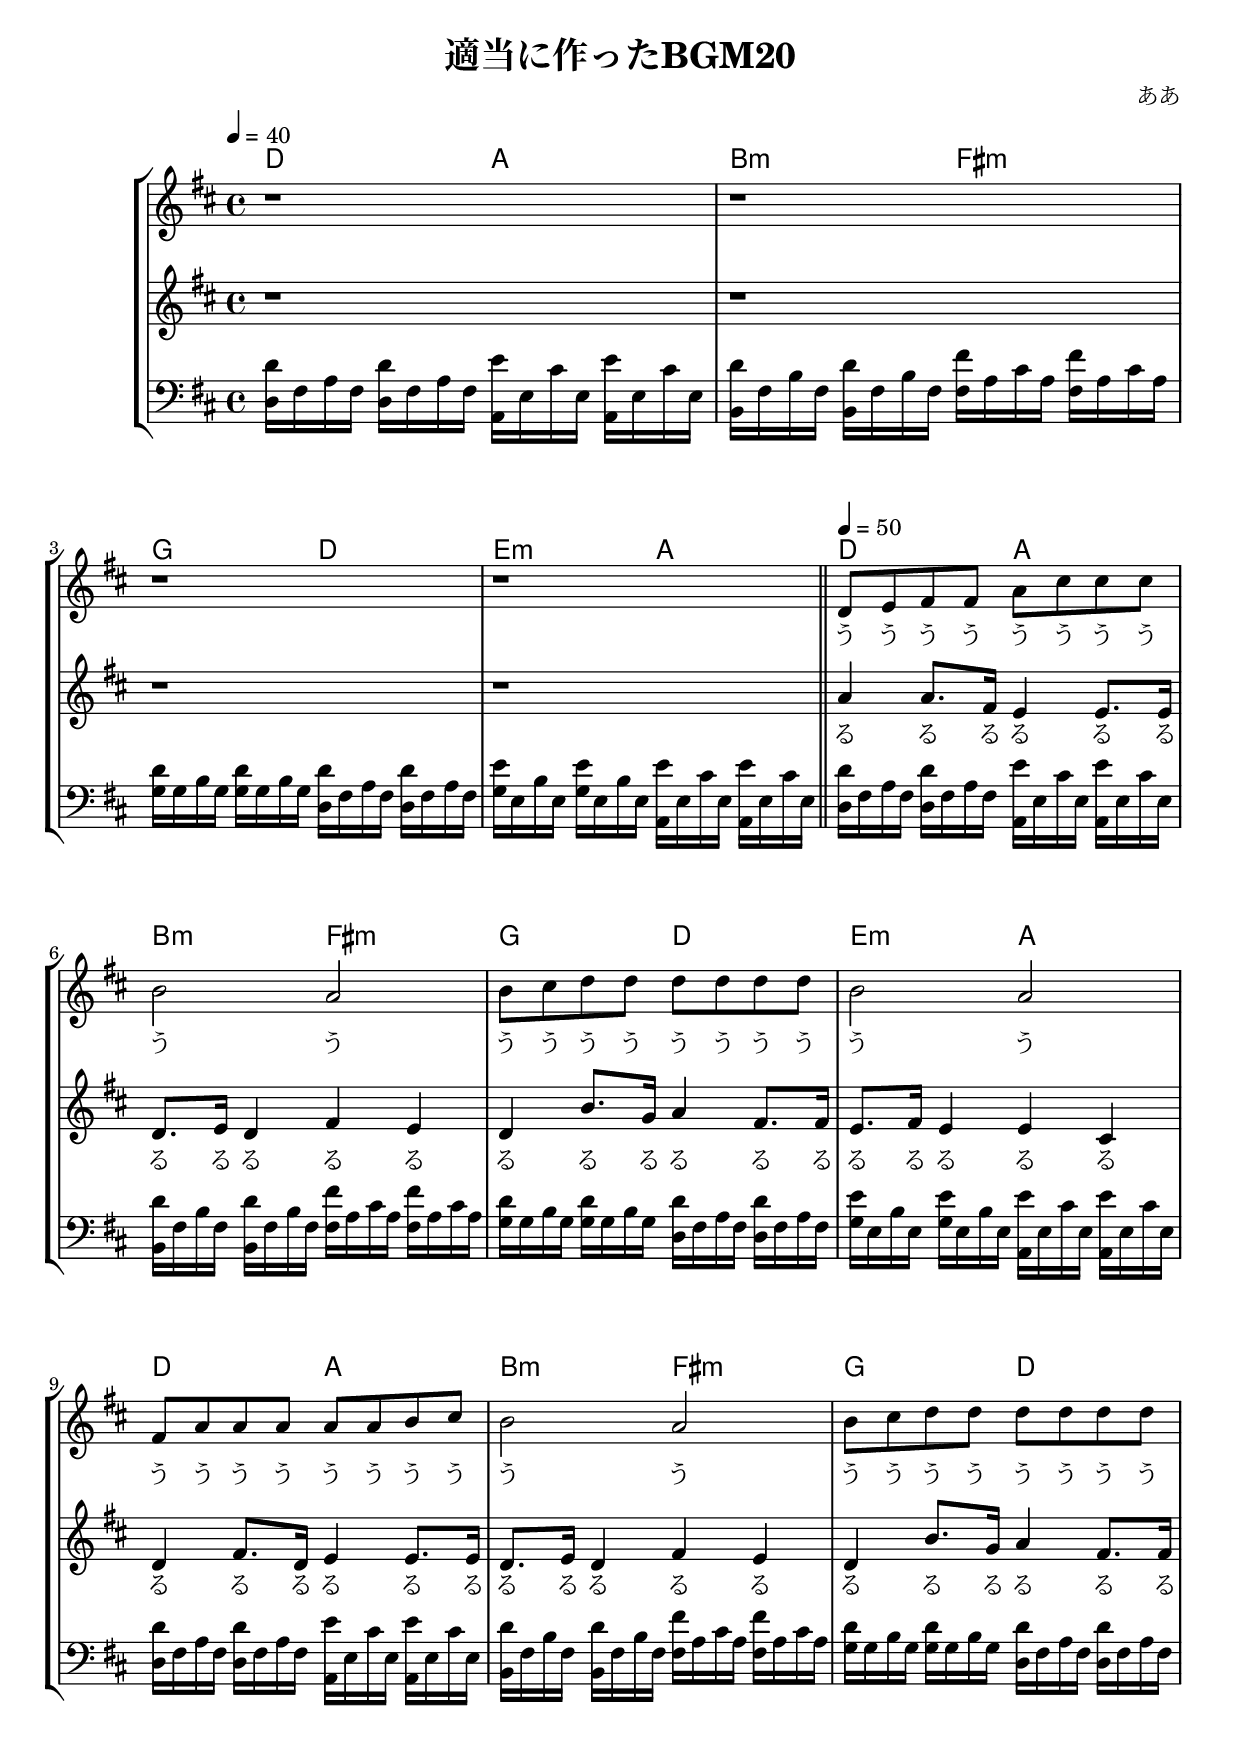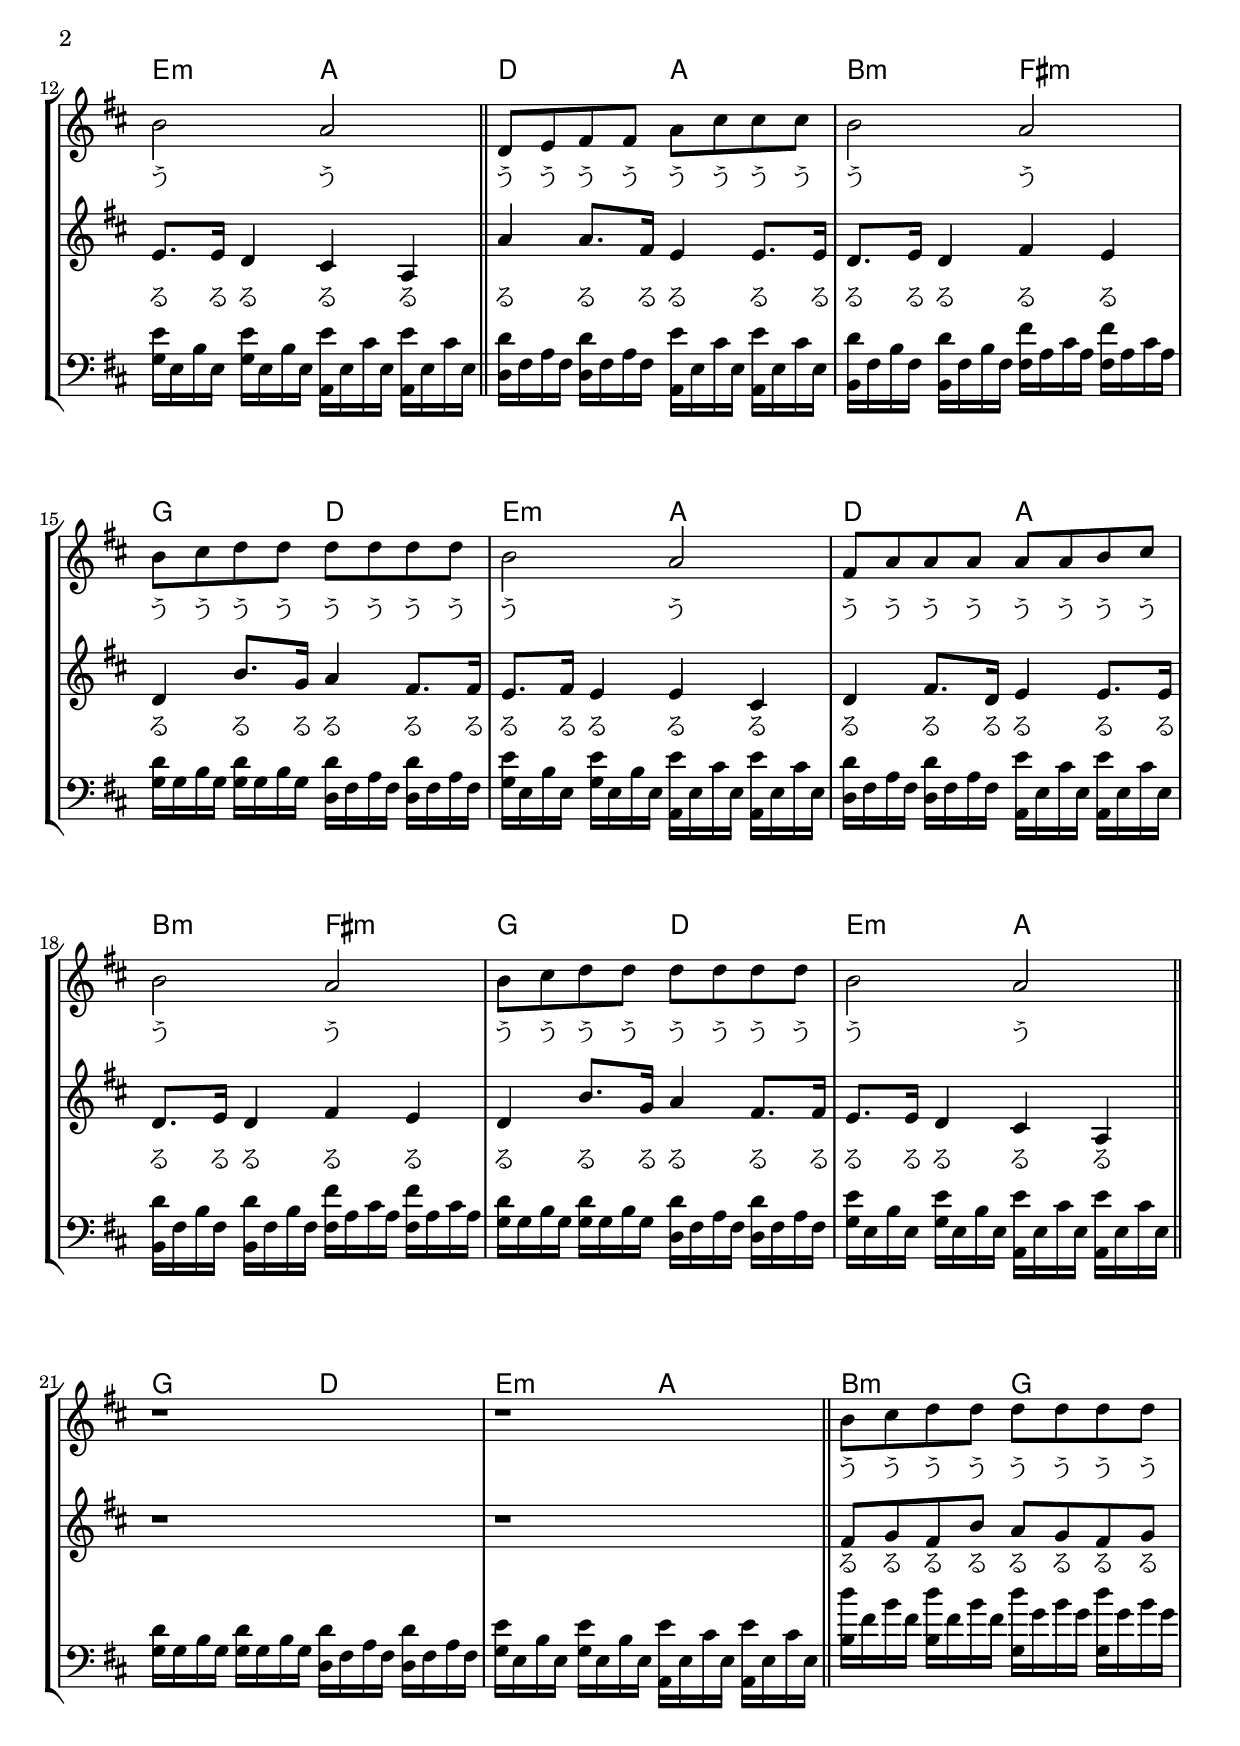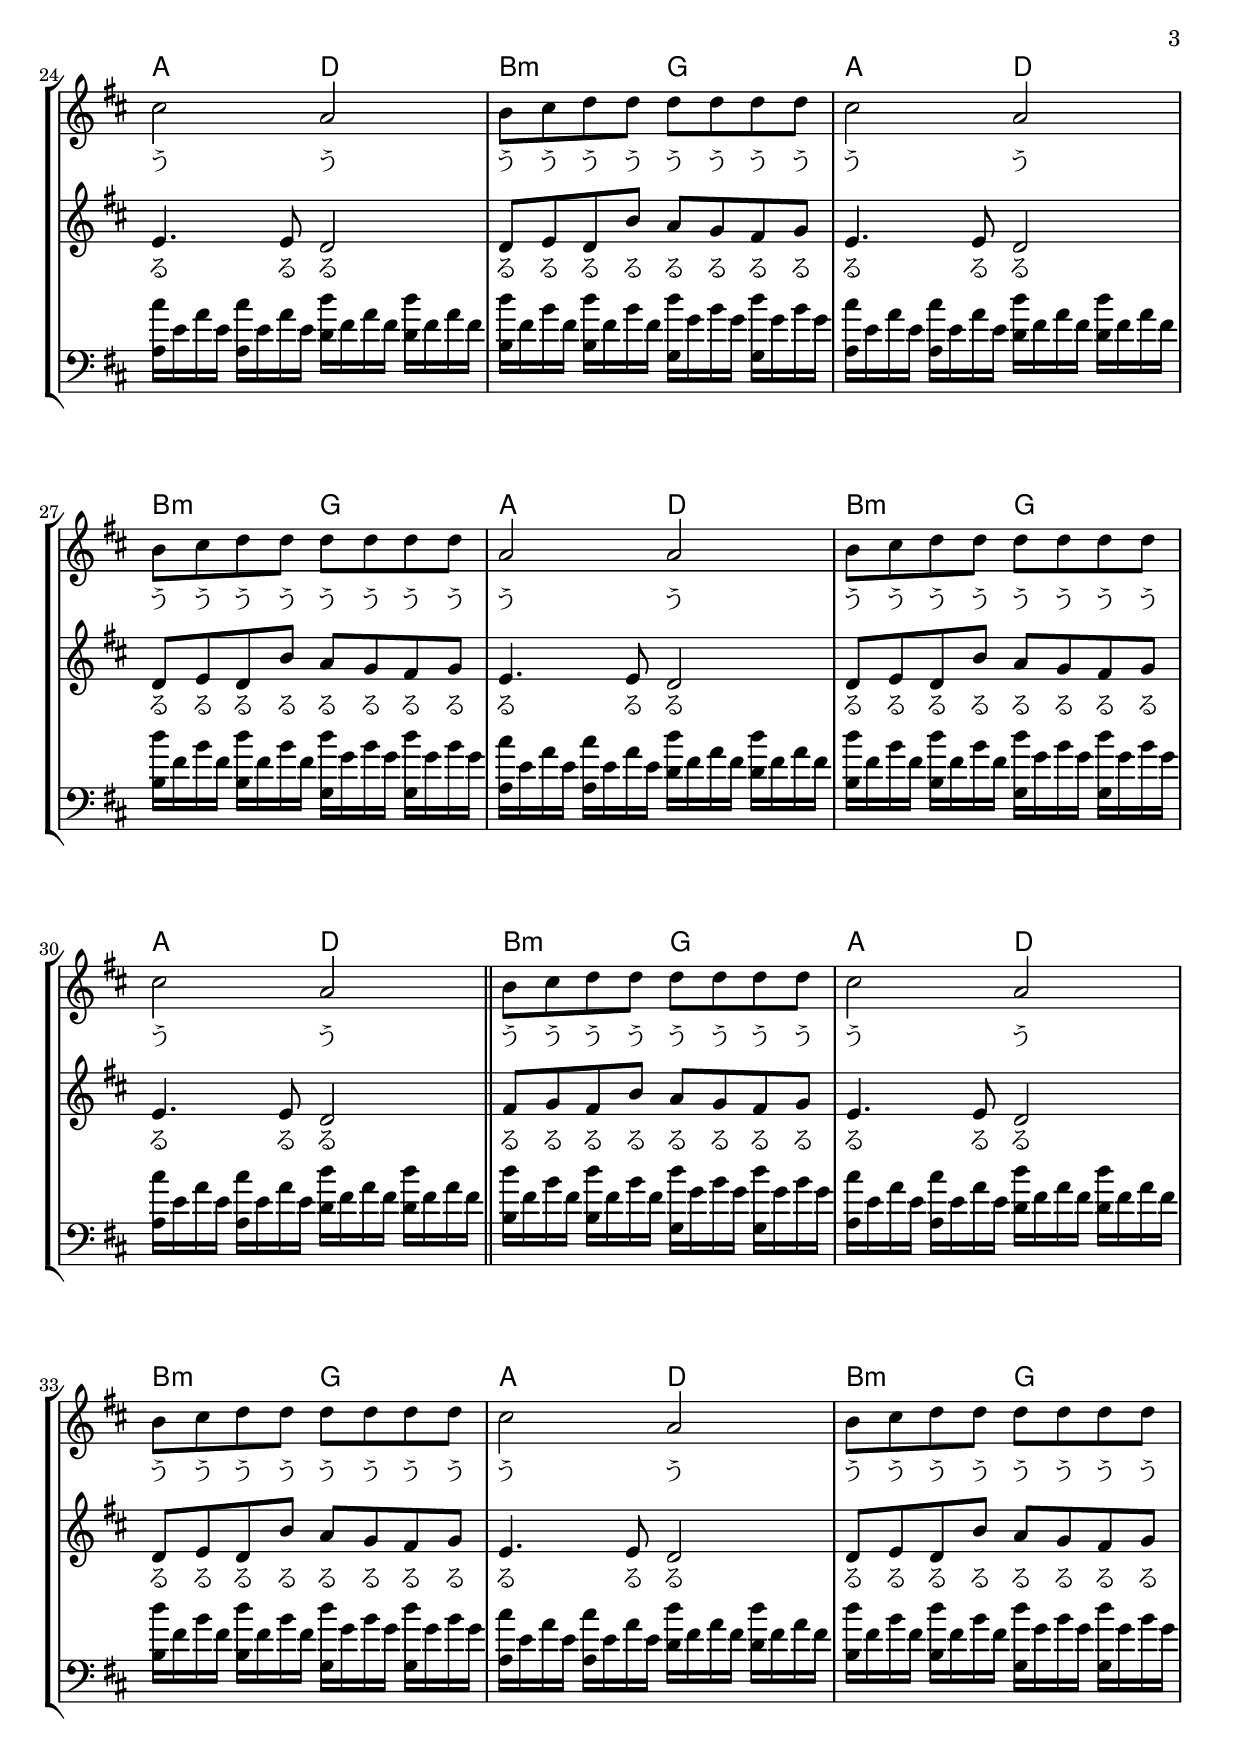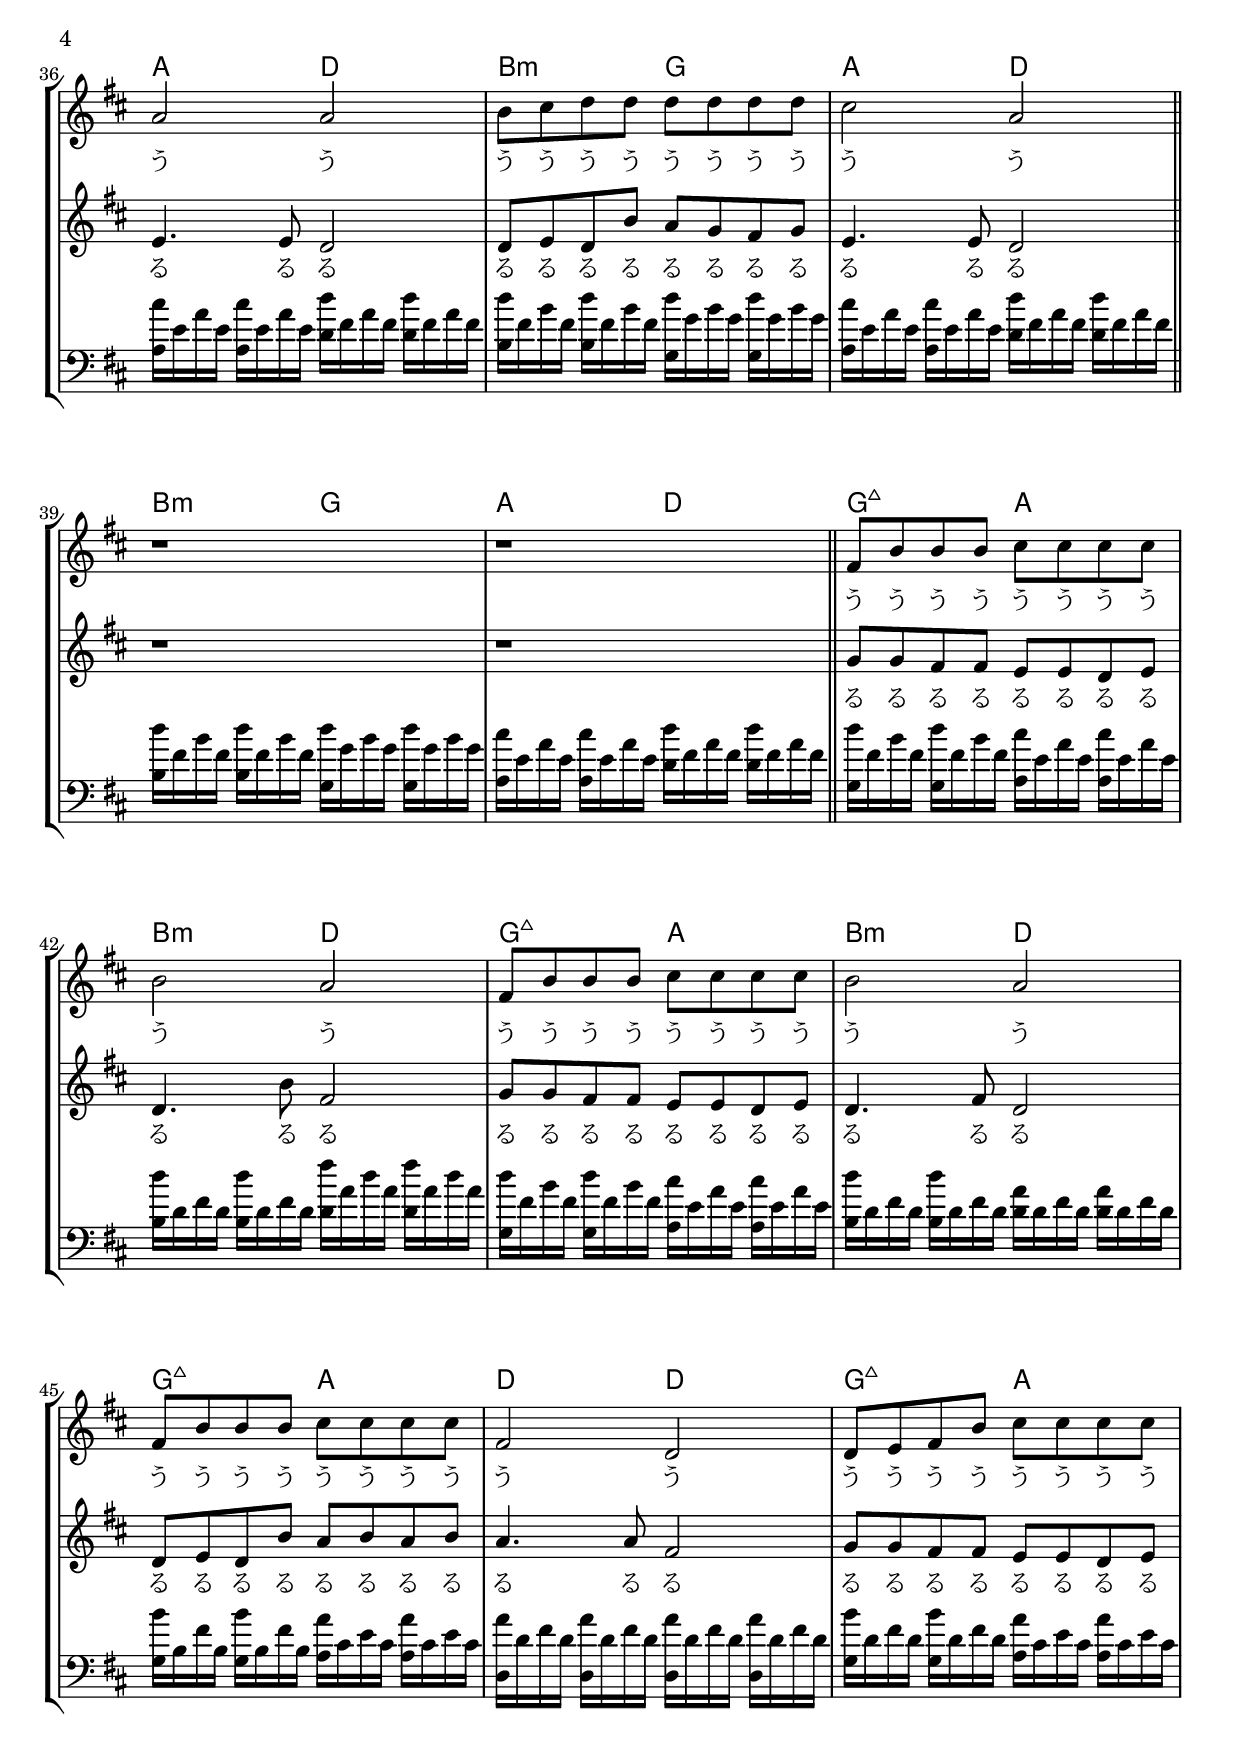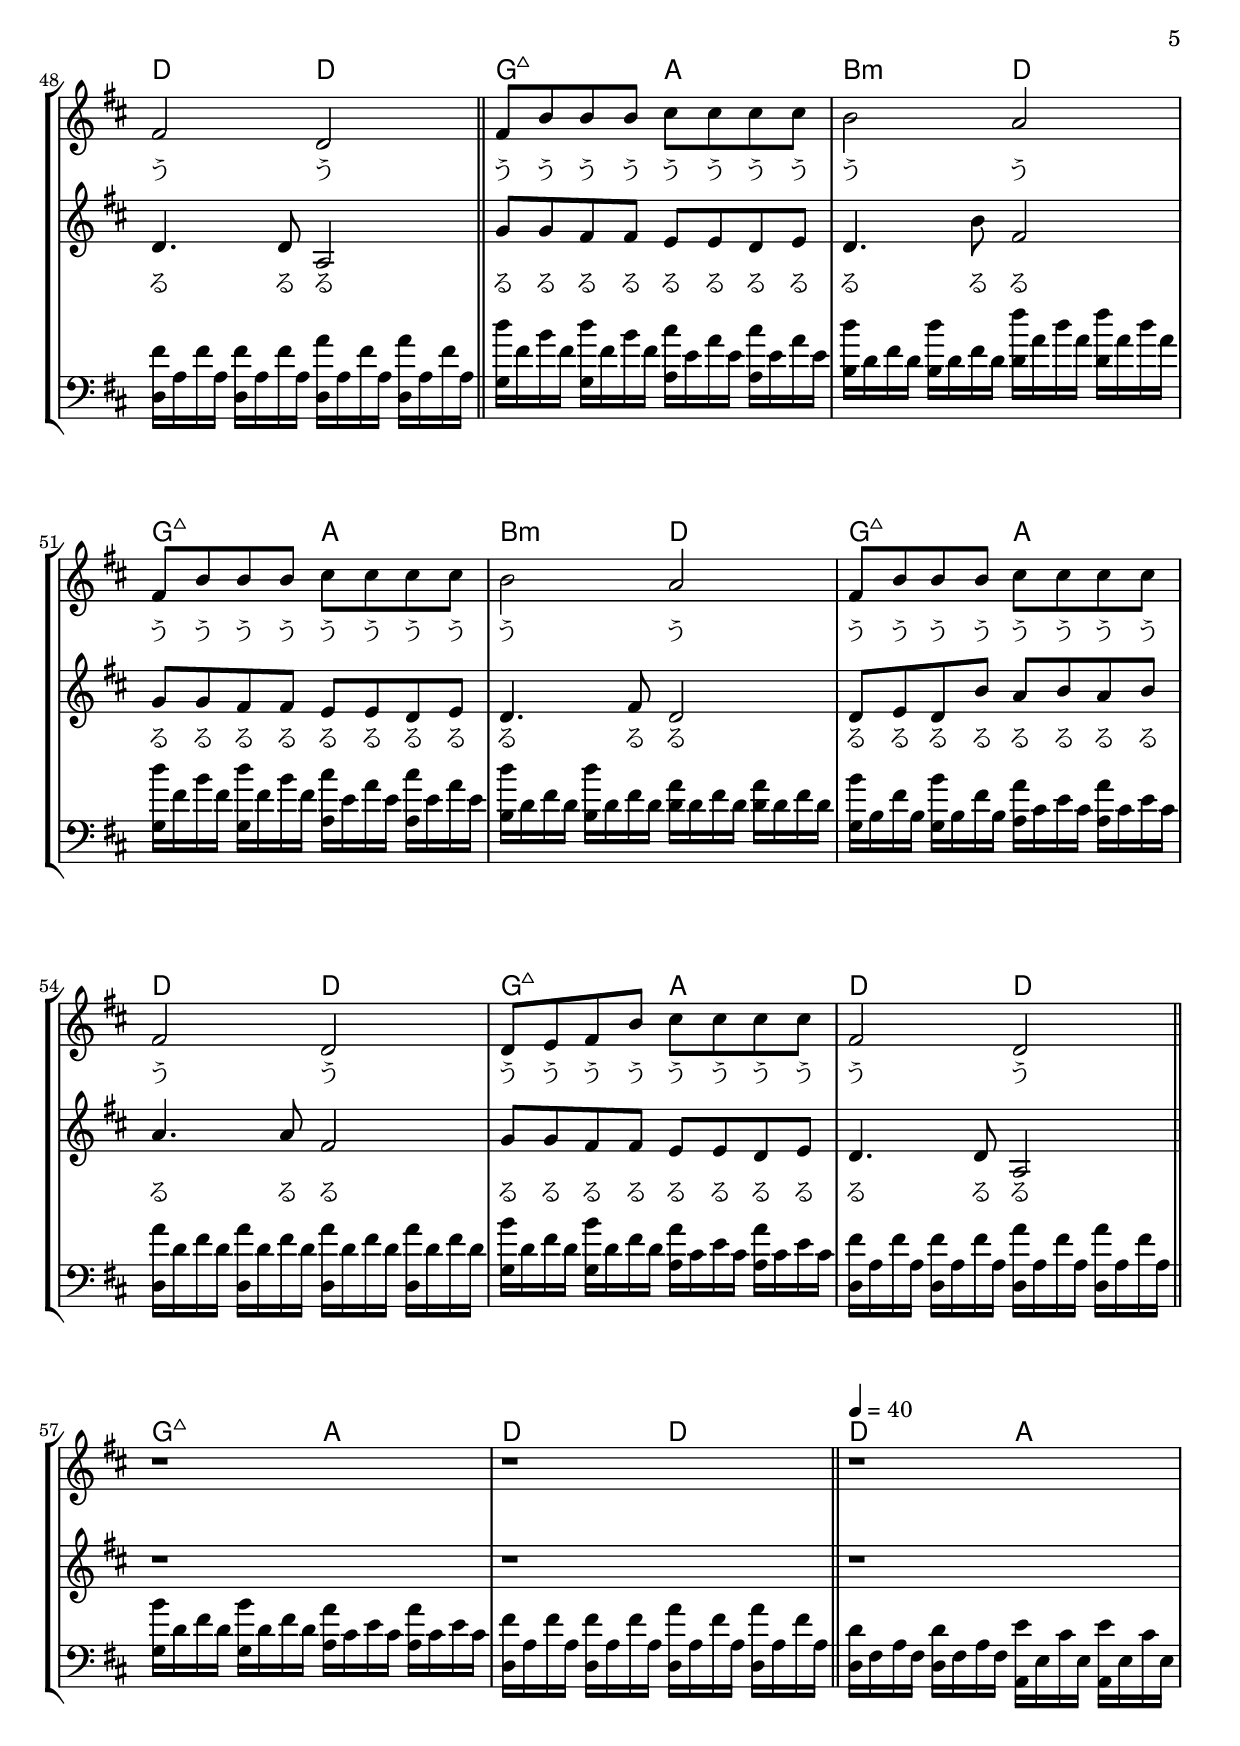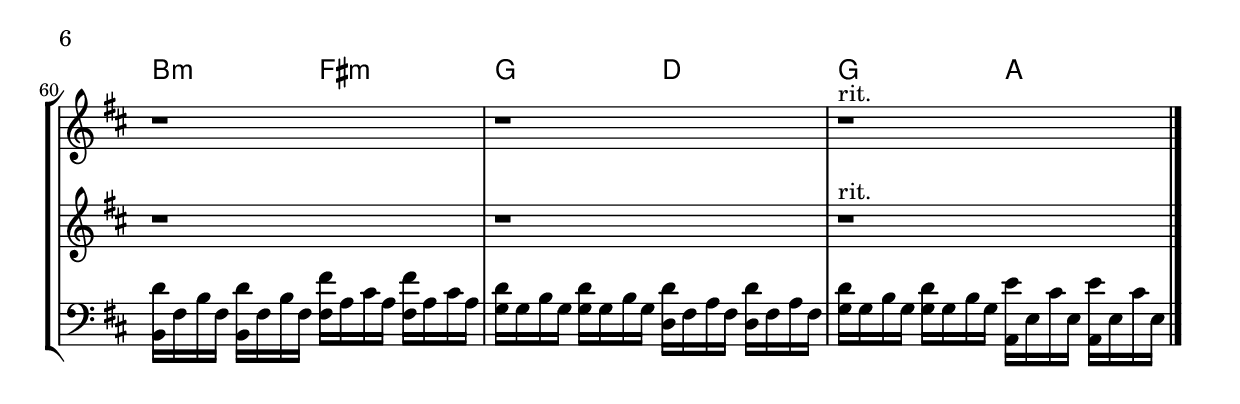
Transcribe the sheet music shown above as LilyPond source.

\version "2.12.1"

\header {
	title = \markup {適当に作ったBGM20}
	composer = \markup \center-column {ああ}
}

harmony = \chordmode {
	d2 a b:m fis:m g d e:m a 

	d a b:m fis:m g d e:m a d a b:m fis:m g d e:m a 

	d a b:m fis:m g d e:m a d a b:m fis:m g d e:m a 

	g d e:m a 

	b:m g a d b:m g a d b:m g a d b:m g a d 

	b:m g a d b:m g a d b:m g a d b:m g a d 

	b:m g a d 

	g:maj7 a b:m d g:maj7 a b:m d g:maj7 a d d g:maj7 a d d 

	g:maj7 a b:m d g:maj7 a b:m d g:maj7 a d d g:maj7 a d d 

	g:maj7 a d d 

	d a b:m fis:m g d g a 
}

melody = {
	\key d \major
	\tempo 4 = 40
	r1 | r1 | r1 | r1   
	\set Staff.midiInstrument = #"Tubular Bells"
		\tempo 4 = 50
d'8  e'8  fis'8  fis'8  a'8  cis''8  cis''8  cis''8 
	b'2  a'2 
	b'8  cis''8  d''8  d''8  d''8  d''8  d''8  d''8 
	b'2  a'2 
	fis'8  a'8  a'8  a'8  a'8  a'8  b'8  cis''8 
	b'2  a'2 
	b'8  cis''8  d''8  d''8  d''8  d''8  d''8  d''8 
	b'2  a'2
	\set Staff.midiInstrument = #"Dulcimer"
	d'8  e'8  fis'8  fis'8  a'8  cis''8  cis''8  cis''8 
	b'2  a'2 
	b'8  cis''8  d''8  d''8  d''8  d''8  d''8  d''8 
	b'2  a'2 
	fis'8  a'8  a'8  a'8  a'8  a'8  b'8  cis''8 
	b'2  a'2 
	b'8  cis''8  d''8  d''8  d''8  d''8  d''8  d''8 
	b'2  a'2
	r1 | r1   
	\set Staff.midiInstrument = #"Church organ"
	b'8  cis''8  d''8  d''8  d''8  d''8  d''8  d''8 
	cis''2  a'2 
	b'8  cis''8  d''8  d''8  d''8  d''8  d''8  d''8 
	cis''2  a'2 
	b'8  cis''8  d''8  d''8  d''8  d''8  d''8  d''8 
	a'2  a'2 
	b'8  cis''8  d''8  d''8  d''8  d''8  d''8  d''8 
	cis''2  a'2
	\set Staff.midiInstrument = #"Drawbar Organ"
	b'8  cis''8  d''8  d''8  d''8  d''8  d''8  d''8 
	cis''2  a'2 
	b'8  cis''8  d''8  d''8  d''8  d''8  d''8  d''8 
	cis''2  a'2 
	b'8  cis''8  d''8  d''8  d''8  d''8  d''8  d''8 
	a'2  a'2 
	b'8  cis''8  d''8  d''8  d''8  d''8  d''8  d''8 
	cis''2  a'2
	r1 | r1   
	\set Staff.midiInstrument = #"Acoustic grand"
	fis'8  b'8  b'8  b'8  cis''8  cis''8  cis''8  cis''8 
	b'2  a'2 
	fis'8  b'8  b'8  b'8  cis''8  cis''8  cis''8  cis''8 
	b'2  a'2 
	fis'8  b'8  b'8  b'8  cis''8  cis''8  cis''8  cis''8 
	fis'2  d'2 
	d'8  e'8  fis'8  b'8  cis''8  cis''8  cis''8  cis''8 
	fis'2  d'2
	\set Staff.midiInstrument = #"Percussive Organ"
	fis'8  b'8  b'8  b'8  cis''8  cis''8  cis''8  cis''8 
	b'2  a'2 
	fis'8  b'8  b'8  b'8  cis''8  cis''8  cis''8  cis''8 
	b'2  a'2 
	fis'8  b'8  b'8  b'8  cis''8  cis''8  cis''8  cis''8 
	fis'2  d'2 
	d'8  e'8  fis'8  b'8  cis''8  cis''8  cis''8  cis''8 
	fis'2  d'2
	r1 | r1   
	\tempo 4 = 40
	r1 | r1 | r1 | r1^"rit." \bar "|."
}

words = \lyricmode {
	
	う  う  う  う  う  う  う  う  う  う  う  う  う  う  う  う  う  う  う  う  う  う  う  う  う  う  う  う  う  う  う  う  う  う  う  う  う  う  う  う  
	う  う  う  う  う  う  う  う  う  う  う  う  う  う  う  う  う  う  う  う  う  う  う  う  う  う  う  う  う  う  う  う  う  う  う  う  う  う  う  う  
	
	う  う  う  う  う  う  う  う  う  う  う  う  う  う  う  う  う  う  う  う  う  う  う  う  う  う  う  う  う  う  う  う  う  う  う  う  う  う  う  う  
	う  う  う  う  う  う  う  う  う  う  う  う  う  う  う  う  う  う  う  う  う  う  う  う  う  う  う  う  う  う  う  う  う  う  う  う  う  う  う  う  
	
	う  う  う  う  う  う  う  う  う  う  う  う  う  う  う  う  う  う  う  う  う  う  う  う  う  う  う  う  う  う  う  う  う  う  う  う  う  う  う  う  
	う  う  う  う  う  う  う  う  う  う  う  う  う  う  う  う  う  う  う  う  う  う  う  う  う  う  う  う  う  う  う  う  う  う  う  う  う  う  う  う  
	
	
}

secondmelody = {
	\key d \major
	\tempo 4 = 40
	r1 | r1 | r1 | r1   
	\set Staff.midiInstrument = #"Violin"
		\tempo 4 = 50
a'4  a'8.  fis'16  e'4  e'8.  e'16 
	d'8.  e'16  d'4  fis'4  e'4 
	d'4  b'8.  g'16  a'4  fis'8.  fis'16 
	e'8.  fis'16  e'4  e'4  cis'4 
	d'4  fis'8.  d'16  e'4  e'8.  e'16 
	d'8.  e'16  d'4  fis'4  e'4 
	d'4  b'8.  g'16  a'4  fis'8.  fis'16 
	e'8.  e'16  d'4  cis'4  a4
	\set Staff.midiInstrument = #"Violin"
	a'4  a'8.  fis'16  e'4  e'8.  e'16 
	d'8.  e'16  d'4  fis'4  e'4 
	d'4  b'8.  g'16  a'4  fis'8.  fis'16 
	e'8.  fis'16  e'4  e'4  cis'4 
	d'4  fis'8.  d'16  e'4  e'8.  e'16 
	d'8.  e'16  d'4  fis'4  e'4 
	d'4  b'8.  g'16  a'4  fis'8.  fis'16 
	e'8.  e'16  d'4  cis'4  a4
	r1 | r1   
	\set Staff.midiInstrument = #"Cello"
	fis'8  g'8  fis'8  b'8  a'8  g'8  fis'8  g'8 
	e'4.  e'8  d'2 
	d'8  e'8  d'8  b'8  a'8  g'8  fis'8  g'8 
	e'4.  e'8  d'2 
	d'8  e'8  d'8  b'8  a'8  g'8  fis'8  g'8 
	e'4.  e'8  d'2 
	d'8  e'8  d'8  b'8  a'8  g'8  fis'8  g'8 
	e'4.  e'8  d'2
	\set Staff.midiInstrument = #"Cello"
	fis'8  g'8  fis'8  b'8  a'8  g'8  fis'8  g'8 
	e'4.  e'8  d'2 
	d'8  e'8  d'8  b'8  a'8  g'8  fis'8  g'8 
	e'4.  e'8  d'2 
	d'8  e'8  d'8  b'8  a'8  g'8  fis'8  g'8 
	e'4.  e'8  d'2 
	d'8  e'8  d'8  b'8  a'8  g'8  fis'8  g'8 
	e'4.  e'8  d'2
	r1 | r1   
	\set Staff.midiInstrument = #"Tremolo Strings"
	g'8  g'8  fis'8  fis'8  e'8  e'8  d'8  e'8 
	d'4.  b'8  fis'2 
	g'8  g'8  fis'8  fis'8  e'8  e'8  d'8  e'8 
	d'4.  fis'8  d'2 
	d'8  e'8  d'8  b'8  a'8  b'8  a'8  b'8 
	a'4.  a'8  fis'2 
	g'8  g'8  fis'8  fis'8  e'8  e'8  d'8  e'8 
	d'4.  d'8  a2
	\set Staff.midiInstrument = #"Tremolo Strings"
	g'8  g'8  fis'8  fis'8  e'8  e'8  d'8  e'8 
	d'4.  b'8  fis'2 
	g'8  g'8  fis'8  fis'8  e'8  e'8  d'8  e'8 
	d'4.  fis'8  d'2 
	d'8  e'8  d'8  b'8  a'8  b'8  a'8  b'8 
	a'4.  a'8  fis'2 
	g'8  g'8  fis'8  fis'8  e'8  e'8  d'8  e'8 
	d'4.  d'8  a2
	r1 | r1   
	\tempo 4 = 40
	r1 | r1 | r1 | r1^"rit." \bar "|."
}

secondwords = \lyricmode {
	
	る  る  る  る  る  る  る  る  る  る  る  る  る  る  る  る  る  る  る  る  る  る  る  る  る  る  る  る  る  る  る  る  る  る  る  る  る  る  る  る  る  る  る  る  
	る  る  る  る  る  る  る  る  る  る  る  る  る  る  る  る  る  る  る  る  る  る  る  る  る  る  る  る  る  る  る  る  る  る  る  る  る  る  る  る  る  る  る  る  
	
	る  る  る  る  る  る  る  る  る  る  る  る  る  る  る  る  る  る  る  る  る  る  る  る  る  る  る  る  る  る  る  る  る  る  る  る  る  る  る  る  る  る  る  る  
	る  る  る  る  る  る  る  る  る  る  る  る  る  る  る  る  る  る  る  る  る  る  る  る  る  る  る  る  る  る  る  る  る  る  る  る  る  る  る  る  る  る  る  る  
	
	る  る  る  る  る  る  る  る  る  る  る  る  る  る  る  る  る  る  る  る  る  る  る  る  る  る  る  る  る  る  る  る  る  る  る  る  る  る  る  る  る  る  る  る  
	る  る  る  る  る  る  る  る  る  る  る  る  る  る  る  る  る  る  る  る  る  る  る  る  る  る  る  る  る  る  る  る  る  る  る  る  る  る  る  る  る  る  る  る  
	
	
}

tempochange = {
	\tempo 4 = 40
	r1 | r1 | r1 | r1 \bar "||"
	\tempo 4 = 50
	r1 | r1 | r1 | r1 | r1 | r1 | r1 | r1 \bar "||"
	\tempo 4 = 50
	r1 | r1 | r1 | r1 | r1 | r1 | r1 | r1 \bar "||"
	\tempo 4 = 50
	r1 | r1 \bar "||"
	\tempo 4 = 50
	r1 | r1 | r1 | r1 | r1 | r1 | r1 | r1 \bar "||"
	\tempo 4 = 50
	r1 | r1 | r1 | r1 | r1 | r1 | r1 | r1 \bar "||"
	\tempo 4 = 50
	r1 | r1 \bar "||"
	\tempo 4 = 50
	r1 | r1 | r1 | r1 | r1 | r1 | r1 | r1 \bar "||"
	\tempo 4 = 50
	r1 | r1 | r1 | r1 | r1 | r1 | r1 | r1 \bar "||"
	\tempo 4 = 50
	r1 | r1 \bar "||"
	\tempo 4 = 40
	r1 | r1 | r1 | \tempo 4 = 30 r2 \tempo 4 = 26 r2 \bar "|."
}

mainacc = {
	\clef bass
	\set Staff.midiInstrument = #"Electric Grand"
	\key d \major
	\tempo 4 = 40
	<d d'>16 fis a fis <d d'> fis a fis
	<a, e'>16 e cis' e <a, e'> e cis' e
	<b, d'>16 fis b fis <b, d'> fis b fis
	<fis fis'>16 a cis' a <fis fis'> a cis' a
	<g d'>16 g b g <g d'> g b g
	<d d'>16 fis a fis <d d'> fis a fis
	<g e'>16 e b e <g e'> e b e
	<a, e'>16 e cis' e <a, e'> e cis' e
	\bar "||"

	\set Staff.midiInstrument = #"Electric Piano 1"
	\tempo 4 = 50
	<d d'>16 fis a fis <d d'> fis a fis
	<a, e'>16 e cis' e <a, e'> e cis' e
	<b, d'>16 fis b fis <b, d'> fis b fis
	<fis fis'>16 a cis' a <fis fis'> a cis' a
	<g d'>16 g b g <g d'> g b g
	<d d'>16 fis a fis <d d'> fis a fis
	<g e'>16 e b e <g e'> e b e
	<a, e'>16 e cis' e <a, e'> e cis' e
	<d d'>16 fis a fis <d d'> fis a fis
	<a, e'>16 e cis' e <a, e'> e cis' e
	<b, d'>16 fis b fis <b, d'> fis b fis
	<fis fis'>16 a cis' a <fis fis'> a cis' a
	<g d'>16 g b g <g d'> g b g
	<d d'>16 fis a fis <d d'> fis a fis
	<g e'>16 e b e <g e'> e b e
	<a, e'>16 e cis' e <a, e'> e cis' e
	\bar "||"

	\set Staff.midiInstrument = #"Electric Piano2"
	<d d'>16 fis a fis <d d'> fis a fis
	<a, e'>16 e cis' e <a, e'> e cis' e
	<b, d'>16 fis b fis <b, d'> fis b fis
	<fis fis'>16 a cis' a <fis fis'> a cis' a
	<g d'>16 g b g <g d'> g b g
	<d d'>16 fis a fis <d d'> fis a fis
	<g e'>16 e b e <g e'> e b e
	<a, e'>16 e cis' e <a, e'> e cis' e
	<d d'>16 fis a fis <d d'> fis a fis
	<a, e'>16 e cis' e <a, e'> e cis' e
	<b, d'>16 fis b fis <b, d'> fis b fis
	<fis fis'>16 a cis' a <fis fis'> a cis' a
	<g d'>16 g b g <g d'> g b g
	<d d'>16 fis a fis <d d'> fis a fis
	<g e'>16 e b e <g e'> e b e
	<a, e'>16 e cis' e <a, e'> e cis' e
	\bar "||"

	\set Staff.midiInstrument = #"Electric Grand"
	<g d'>16 g b g <g d'> g b g
	<d d'>16 fis a fis <d d'> fis a fis
	<g e'>16 e b e <g e'> e b e
	<a, e'>16 e cis' e <a, e'> e cis' e
	\bar "||"

	\set Staff.midiInstrument = #"Accordion"
	<b d''>16 fis' b' fis' <b d''> fis' b' fis'
	<g d''>16 g' b' g' <g d''> g' b' g'
	<a cis''>16 e' a' e' <a cis''> e' a' e'
	<d' d''>16 fis' a' fis' <d' d''> fis' a' fis'
	<b d''>16 fis' b' fis' <b d''> fis' b' fis'
	<g d''>16 g' b' g' <g d''> g' b' g'
	<a cis''>16 e' a' e' <a cis''> e' a' e'
	<d' d''>16 fis' a' fis' <d' d''> fis' a' fis'
	<b d''>16 fis' b' fis' <b d''> fis' b' fis'
	<g d''>16 g' b' g' <g d''> g' b' g'
	<a cis''>16 e' a' e' <a cis''> e' a' e'
	<d' d''>16 fis' a' fis' <d' d''> fis' a' fis'
	<b d''>16 fis' b' fis' <b d''> fis' b' fis'
	<g d''>16 g' b' g' <g d''> g' b' g'
	<a cis''>16 e' a' e' <a cis''> e' a' e'
	<d' d''>16 fis' a' fis' <d' d''> fis' a' fis'
	\bar "||"

	\set Staff.midiInstrument = #"Harmonica"
	<b d''>16 fis' b' fis' <b d''> fis' b' fis'
	<g d''>16 g' b' g' <g d''> g' b' g'
	<a cis''>16 e' a' e' <a cis''> e' a' e'
	<d' d''>16 fis' a' fis' <d' d''> fis' a' fis'
	<b d''>16 fis' b' fis' <b d''> fis' b' fis'
	<g d''>16 g' b' g' <g d''> g' b' g'
	<a cis''>16 e' a' e' <a cis''> e' a' e'
	<d' d''>16 fis' a' fis' <d' d''> fis' a' fis'
	<b d''>16 fis' b' fis' <b d''> fis' b' fis'
	<g d''>16 g' b' g' <g d''> g' b' g'
	<a cis''>16 e' a' e' <a cis''> e' a' e'
	<d' d''>16 fis' a' fis' <d' d''> fis' a' fis'
	<b d''>16 fis' b' fis' <b d''> fis' b' fis'
	<g d''>16 g' b' g' <g d''> g' b' g'
	<a cis''>16 e' a' e' <a cis''> e' a' e'
	<d' d''>16 fis' a' fis' <d' d''> fis' a' fis'
	\bar "||"

	\set Staff.midiInstrument = #"Reed organ"
	<b d''>16 fis' b' fis' <b d''> fis' b' fis'
	<g d''>16 g' b' g' <g d''> g' b' g'
	<a cis''>16 e' a' e' <a cis''> e' a' e'
	<d' d''>16 fis' a' fis' <d' d''> fis' a' fis'
	\bar "||"

	\set Staff.midiInstrument = #"Harpsichord"
	<g d''>16 fis' b' fis' <g d''> fis' b' fis'
	<a cis''>16 e' a' e' <a cis''> e' a' e'
	<b d''>16 d' fis' d' <b d''> d' fis' d'
	<d' fis''>16 a' d'' a' <d' fis''> a' d'' a'
	<g d''>16 fis' b' fis' <g d''> fis' b' fis'
	<a cis''>16 e' a' e' <a cis''> e' a' e'
	<b d''>16 d' fis' d' <b d''> d' fis' d'
	<d' a'>16 d' fis' d' <d' a'> d' fis' d'
	<g b'>16 b fis' b <g b'> b fis' b
	<a a'>16 cis' e' cis' <a a'> cis' e' cis'
	<d a'>16 d' fis' d' <d a'> d' fis' d'
	<d a'>16 d' fis' d' <d a'> d' fis' d'
	<g b'>16 d' fis' d' <g b'> d' fis' d'
	<a a'>16 cis' e' cis' <a a'> cis' e' cis'
	<d fis'>16 a fis' a <d fis'> a fis' a
	<d a'>16 a fis' a <d a'> a fis' a
	\bar "||"

	\set Staff.midiInstrument = #"Rock Organ"
	<g d''>16 fis' b' fis' <g d''> fis' b' fis'
	<a cis''>16 e' a' e' <a cis''> e' a' e'
	<b d''>16 d' fis' d' <b d''> d' fis' d'
	<d' fis''>16 a' d'' a' <d' fis''> a' d'' a'
	<g d''>16 fis' b' fis' <g d''> fis' b' fis'
	<a cis''>16 e' a' e' <a cis''> e' a' e'
	<b d''>16 d' fis' d' <b d''> d' fis' d'
	<d' a'>16 d' fis' d' <d' a'> d' fis' d'
	<g b'>16 b fis' b <g b'> b fis' b
	<a a'>16 cis' e' cis' <a a'> cis' e' cis'
	<d a'>16 d' fis' d' <d a'> d' fis' d'
	<d a'>16 d' fis' d' <d a'> d' fis' d'
	<g b'>16 d' fis' d' <g b'> d' fis' d'
	<a a'>16 cis' e' cis' <a a'> cis' e' cis'
	<d fis'>16 a fis' a <d fis'> a fis' a
	<d a'>16 a fis' a <d a'> a fis' a
	\bar "||"

	\set Staff.midiInstrument = #"Marimba"
	<g b'>16 d' fis' d' <g b'> d' fis' d'
	<a a'>16 cis' e' cis' <a a'> cis' e' cis'
	<d fis'>16 a fis' a <d fis'> a fis' a
	<d a'>16 a fis' a <d a'> a fis' a
	\bar "||"

	\set Staff.midiInstrument = #"Electric Grand"
	\tempo 4 = 40
	<d d'>16 fis a fis <d d'> fis a fis
	<a, e'>16 e cis' e <a, e'> e cis' e
	<b, d'>16 fis b fis <b, d'> fis b fis
	<fis fis'>16 a cis' a <fis fis'> a cis' a
	<g d'>16 g b g <g d'> g b g
	<d d'>16 fis a fis <d d'> fis a fis
	<g d'>16 g b g <g d'> g b g
	<a, e'>16 e cis' e <a, e'> e cis' e
	\bar "|."
}

subacc = {
	\clef bass
	\set Staff.midiInstrument = #"Orchestra Hit"
	\key d \major
	\tempo 4 = 40
	d16 fis <a d'> fis <a d'> fis <a d'> fis
	a,16 e <cis' e'> e <cis' e'> e <cis' e'> e
	b,16 fis <b d'> fis <b d'> fis <b d'> fis
	fis16 a <cis' fis'> a <cis' fis'> a <cis' fis'> a
	g16 g <b d'> g <b d'> g <b d'> g
	d16 fis <a d'> fis <a d'> fis <a d'> fis
	g16 e <b e'> e <b e'> e <b e'> e
	a,16 e <cis' e'> e <cis' e'> e <cis' e'> e
	\bar "||"

	\set Staff.midiInstrument = #"Orchestra Hit"
	\tempo 4 = 50
	d16 fis <a d'> fis <a d'> fis <a d'> fis
	a,16 e <cis' e'> e <cis' e'> e <cis' e'> e
	b,16 fis <b d'> fis <b d'> fis <b d'> fis
	fis16 a <cis' fis'> a <cis' fis'> a <cis' fis'> a
	g16 g <b d'> g <b d'> g <b d'> g
	d16 fis <a d'> fis <a d'> fis <a d'> fis
	g16 e <b e'> e <b e'> e <b e'> e
	a,16 e <cis' e'> e <cis' e'> e <cis' e'> e
	d16 fis <a d'> fis <a d'> fis <a d'> fis
	a,16 e <cis' e'> e <cis' e'> e <cis' e'> e
	b,16 fis <b d'> fis <b d'> fis <b d'> fis
	fis16 a <cis' fis'> a <cis' fis'> a <cis' fis'> a
	g16 g <b d'> g <b d'> g <b d'> g
	d16 fis <a d'> fis <a d'> fis <a d'> fis
	g16 e <b e'> e <b e'> e <b e'> e
	a,16 e <cis' e'> e <cis' e'> e <cis' e'> e
	\bar "||"

	\set Staff.midiInstrument = #"Orchestra Hit"
	d16 fis <a d'> fis <a d'> fis <a d'> fis
	a,16 e <cis' e'> e <cis' e'> e <cis' e'> e
	b,16 fis <b d'> fis <b d'> fis <b d'> fis
	fis16 a <cis' fis'> a <cis' fis'> a <cis' fis'> a
	g16 g <b d'> g <b d'> g <b d'> g
	d16 fis <a d'> fis <a d'> fis <a d'> fis
	g16 e <b e'> e <b e'> e <b e'> e
	a,16 e <cis' e'> e <cis' e'> e <cis' e'> e
	d16 fis <a d'> fis <a d'> fis <a d'> fis
	a,16 e <cis' e'> e <cis' e'> e <cis' e'> e
	b,16 fis <b d'> fis <b d'> fis <b d'> fis
	fis16 a <cis' fis'> a <cis' fis'> a <cis' fis'> a
	g16 g <b d'> g <b d'> g <b d'> g
	d16 fis <a d'> fis <a d'> fis <a d'> fis
	g16 e <b e'> e <b e'> e <b e'> e
	a,16 e <cis' e'> e <cis' e'> e <cis' e'> e
	\bar "||"

	\set Staff.midiInstrument = #"Orchestra Hit"
	g16 g <b d'> g <b d'> g <b d'> g
	d16 fis <a d'> fis <a d'> fis <a d'> fis
	g16 e <b e'> e <b e'> e <b e'> e
	a,16 e <cis' e'> e <cis' e'> e <cis' e'> e
	\bar "||"

	\set Staff.midiInstrument = #"Orchestra Hit"
	b16 fis' <b' d''> fis' <b' d''> fis' <b' d''> fis'
	g16 g' <b' d''> g' <b' d''> g' <b' d''> g'
	a16 e' <a' cis''> e' <a' cis''> e' <a' cis''> e'
	d'16 fis' <a' d''> fis' <a' d''> fis' <a' d''> fis'
	b16 fis' <b' d''> fis' <b' d''> fis' <b' d''> fis'
	g16 g' <b' d''> g' <b' d''> g' <b' d''> g'
	a16 e' <a' cis''> e' <a' cis''> e' <a' cis''> e'
	d'16 fis' <a' d''> fis' <a' d''> fis' <a' d''> fis'
	b16 fis' <b' d''> fis' <b' d''> fis' <b' d''> fis'
	g16 g' <b' d''> g' <b' d''> g' <b' d''> g'
	a16 e' <a' cis''> e' <a' cis''> e' <a' cis''> e'
	d'16 fis' <a' d''> fis' <a' d''> fis' <a' d''> fis'
	b16 fis' <b' d''> fis' <b' d''> fis' <b' d''> fis'
	g16 g' <b' d''> g' <b' d''> g' <b' d''> g'
	a16 e' <a' cis''> e' <a' cis''> e' <a' cis''> e'
	d'16 fis' <a' d''> fis' <a' d''> fis' <a' d''> fis'
	\bar "||"

	\set Staff.midiInstrument = #"Orchestra Hit"
	b16 fis' <b' d''> fis' <b' d''> fis' <b' d''> fis'
	g16 g' <b' d''> g' <b' d''> g' <b' d''> g'
	a16 e' <a' cis''> e' <a' cis''> e' <a' cis''> e'
	d'16 fis' <a' d''> fis' <a' d''> fis' <a' d''> fis'
	b16 fis' <b' d''> fis' <b' d''> fis' <b' d''> fis'
	g16 g' <b' d''> g' <b' d''> g' <b' d''> g'
	a16 e' <a' cis''> e' <a' cis''> e' <a' cis''> e'
	d'16 fis' <a' d''> fis' <a' d''> fis' <a' d''> fis'
	b16 fis' <b' d''> fis' <b' d''> fis' <b' d''> fis'
	g16 g' <b' d''> g' <b' d''> g' <b' d''> g'
	a16 e' <a' cis''> e' <a' cis''> e' <a' cis''> e'
	d'16 fis' <a' d''> fis' <a' d''> fis' <a' d''> fis'
	b16 fis' <b' d''> fis' <b' d''> fis' <b' d''> fis'
	g16 g' <b' d''> g' <b' d''> g' <b' d''> g'
	a16 e' <a' cis''> e' <a' cis''> e' <a' cis''> e'
	d'16 fis' <a' d''> fis' <a' d''> fis' <a' d''> fis'
	\bar "||"

	\set Staff.midiInstrument = #"Orchestra Hit"
	b16 fis' <b' d''> fis' <b' d''> fis' <b' d''> fis'
	g16 g' <b' d''> g' <b' d''> g' <b' d''> g'
	a16 e' <a' cis''> e' <a' cis''> e' <a' cis''> e'
	d'16 fis' <a' d''> fis' <a' d''> fis' <a' d''> fis'
	\bar "||"

	\set Staff.midiInstrument = #"Orchestra Hit"
	g16 fis' <b' d''> fis' <b' d''> fis' <b' d''> fis'
	a16 e' <a' cis''> e' <a' cis''> e' <a' cis''> e'
	b16 d' <fis' d''> d' <fis' d''> d' <fis' d''> d'
	d'16 a' <d'' fis''> a' <d'' fis''> a' <d'' fis''> a'
	g16 fis' <b' d''> fis' <b' d''> fis' <b' d''> fis'
	a16 e' <a' cis''> e' <a' cis''> e' <a' cis''> e'
	b16 d' <fis' d''> d' <fis' d''> d' <fis' d''> d'
	d'16 d' <fis' a'> d' <fis' a'> d' <fis' a'> d'
	g16 b <fis' b'> b <fis' b'> b <fis' b'> b
	a16 cis' <e' a'> cis' <e' a'> cis' <e' a'> cis'
	d16 d' <fis' a'> d' <fis' a'> d' <fis' a'> d'
	d16 d' <fis' a'> d' <fis' a'> d' <fis' a'> d'
	g16 d' <fis' b'> d' <fis' b'> d' <fis' b'> d'
	a16 cis' <e' a'> cis' <e' a'> cis' <e' a'> cis'
	d16 a <fis' fis'> a <fis' fis'> a <fis' fis'> a
	d16 a <fis' a'> a <fis' a'> a <fis' a'> a
	\bar "||"

	\set Staff.midiInstrument = #"Orchestra Hit"
	g16 fis' <b' d''> fis' <b' d''> fis' <b' d''> fis'
	a16 e' <a' cis''> e' <a' cis''> e' <a' cis''> e'
	b16 d' <fis' d''> d' <fis' d''> d' <fis' d''> d'
	d'16 a' <d'' fis''> a' <d'' fis''> a' <d'' fis''> a'
	g16 fis' <b' d''> fis' <b' d''> fis' <b' d''> fis'
	a16 e' <a' cis''> e' <a' cis''> e' <a' cis''> e'
	b16 d' <fis' d''> d' <fis' d''> d' <fis' d''> d'
	d'16 d' <fis' a'> d' <fis' a'> d' <fis' a'> d'
	g16 b <fis' b'> b <fis' b'> b <fis' b'> b
	a16 cis' <e' a'> cis' <e' a'> cis' <e' a'> cis'
	d16 d' <fis' a'> d' <fis' a'> d' <fis' a'> d'
	d16 d' <fis' a'> d' <fis' a'> d' <fis' a'> d'
	g16 d' <fis' b'> d' <fis' b'> d' <fis' b'> d'
	a16 cis' <e' a'> cis' <e' a'> cis' <e' a'> cis'
	d16 a <fis' fis'> a <fis' fis'> a <fis' fis'> a
	d16 a <fis' a'> a <fis' a'> a <fis' a'> a
	\bar "||"

	\set Staff.midiInstrument = #"Orchestra Hit"
	g16 d' <fis' b'> d' <fis' b'> d' <fis' b'> d'
	a16 cis' <e' a'> cis' <e' a'> cis' <e' a'> cis'
	d16 a <fis' fis'> a <fis' fis'> a <fis' fis'> a
	d16 a <fis' a'> a <fis' a'> a <fis' a'> a
	\bar "||"

	\set Staff.midiInstrument = #"Orchestra Hit"
	\tempo 4 = 40
	d16 fis <a d'> fis <a d'> fis <a d'> fis
	a,16 e <cis' e'> e <cis' e'> e <cis' e'> e
	b,16 fis <b d'> fis <b d'> fis <b d'> fis
	fis16 a <cis' fis'> a <cis' fis'> a <cis' fis'> a
	g16 g <b d'> g <b d'> g <b d'> g
	d16 fis <a d'> fis <a d'> fis <a d'> fis
	g16 g <b d'> g <b d'> g <b d'> g
	a,16 e <cis' e'> e <cis' e'> e <cis' e'> e
	\bar "|."
}

percA = {
	\drummode {
	r1 |r1 |r1 |r1 \bar "||"
	r1 |r1 |r1 |r1 |r1 |r1 |r1 |r1 \bar "||"
	r1 |r1 |r1 |r1 |r1 |r1 |r1 |r1 \bar "||"
	r1 |r1 \bar "||"
	r1 |r1 |r1 |r1 |r1 |r1 |r1 |r1 \bar "||"
	r1 |r1 |r1 |r1 |r1 |r1 |r1 |r1 \bar "||"
	r1 |r1 \bar "||"
	r1 |r1 |r1 |r1 |r1 |r1 |r1 |r1 \bar "||"
	r1 |r1 |r1 |r1 |r1 |r1 |r1 |r1 \bar "||"
	r1 |r1 \bar "||"
	r1 |r1 |r1 |r1 \bar "|."
	}
}

percB = {
	\drummode {
	r1 |r1 |r1 |r1 \bar "||"
	r1 |r1 |r1 |r1 |r1 |r1 |r1 |r1 \bar "||"
	r1 |r1 |r1 |r1 |r1 |r1 |r1 |r1 \bar "||"
	r1 |r1 \bar "||"
	r1 |r1 |r1 |r1 |r1 |r1 |r1 |r1 \bar "||"
	r1 |r1 |r1 |r1 |r1 |r1 |r1 |r1 \bar "||"
	r1 |r1 \bar "||"
	r1 |r1 |r1 |r1 |r1 |r1 |r1 |r1 \bar "||"
	r1 |r1 |r1 |r1 |r1 |r1 |r1 |r1 \bar "||"
	r1 |r1 \bar "||"
	r1 |r1 |r1 |r1 \bar "|."
	}
}

percC = {
	\drummode {
	r1 |r1 |r1 |r1 \bar "||"
	r1 |r1 |r1 |r1 |r1 |r1 |r1 |r1 \bar "||"
	r1 |r1 |r1 |r1 |r1 |r1 |r1 |r1 \bar "||"
	r1 |r1 \bar "||"
	r1 |r1 |r1 |r1 |r1 |r1 |r1 |r1 \bar "||"
	r1 |r1 |r1 |r1 |r1 |r1 |r1 |r1 \bar "||"
	r1 |r1 \bar "||"
	r1 |r1 |r1 |r1 |r1 |r1 |r1 |r1 \bar "||"
	r1 |r1 |r1 |r1 |r1 |r1 |r1 |r1 \bar "||"
	r1 |r1 \bar "||"
	r1 |r1 |r1 |r1 \bar "|."
	}
}

percD = {
	\drummode {
	r1 |r1 |r1 |r1 \bar "||"
	r1 |r1 |r1 |r1 |r1 |r1 |r1 |r1 \bar "||"
	r1 |r1 |r1 |r1 |r1 |r1 |r1 |r1 \bar "||"
	r1 |r1 \bar "||"
	r1 |r1 |r1 |r1 |r1 |r1 |r1 |r1 \bar "||"
	r1 |r1 |r1 |r1 |r1 |r1 |r1 |r1 \bar "||"
	r1 |r1 \bar "||"
	r1 |r1 |r1 |r1 |r1 |r1 |r1 |r1 \bar "||"
	r1 |r1 |r1 |r1 |r1 |r1 |r1 |r1 \bar "||"
	r1 |r1 \bar "||"
	r1 |r1 |r1 |r1 \bar "|."
	}
}

percE = {
	\drummode {
	r1 |r1 |r1 |r1 \bar "||"
	r1 |r1 |r1 |r1 |r1 |r1 |r1 |r1 \bar "||"
	r1 |r1 |r1 |r1 |r1 |r1 |r1 |r1 \bar "||"
	r1 |r1 \bar "||"
	r1 |r1 |r1 |r1 |r1 |r1 |r1 |r1 \bar "||"
	r1 |r1 |r1 |r1 |r1 |r1 |r1 |r1 \bar "||"
	r1 |r1 \bar "||"
	r1 |r1 |r1 |r1 |r1 |r1 |r1 |r1 \bar "||"
	r1 |r1 |r1 |r1 |r1 |r1 |r1 |r1 \bar "||"
	r1 |r1 \bar "||"
	r1 |r1 |r1 |r1 \bar "|."
	}
}

\score {
	<<
		\new StaffGroup <<
			\new ChordNames {\harmony}
			\new Voice = "melody" {\melody}
			\new Lyrics \lyricsto "melody" \words
			\new Voice = "secondmelody" {\secondmelody}
			\new Lyrics \lyricsto "secondmelody" \secondwords
			\new Staff = "mainacc" {\mainacc}
		>>
	>>
	\layout { }
}
